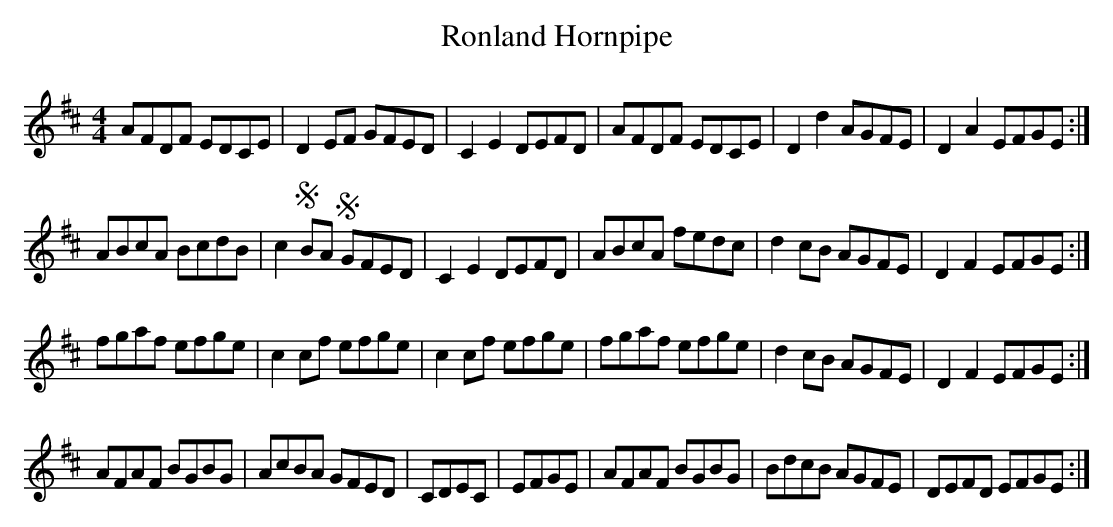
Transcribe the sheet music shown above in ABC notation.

X:1
T:Ronland Hornpipe
M:4/4
L:1/8
K:D
AFDF EDCE|D2 EF GFED|C2 E2 DEFD|AFDF EDCE|D2d2AGFE|D2A2EFGE:|!
ABcA BcdB|c2 SBAS GFED|C2 E2 DEFD|ABcA fedc|d2 scBs AGFE|D2F2EFGE:|!
fgaf efge|c2 csfs efge|c2 csfs efge|fgaf efge|d2 csBs AGFE|D2 F2 EFGE:|!
AFAF BGBG|AcBA GFED|CDEC|EFGE|AFAF BGBG|BdcB AGFE|DEFD EFGE:|
